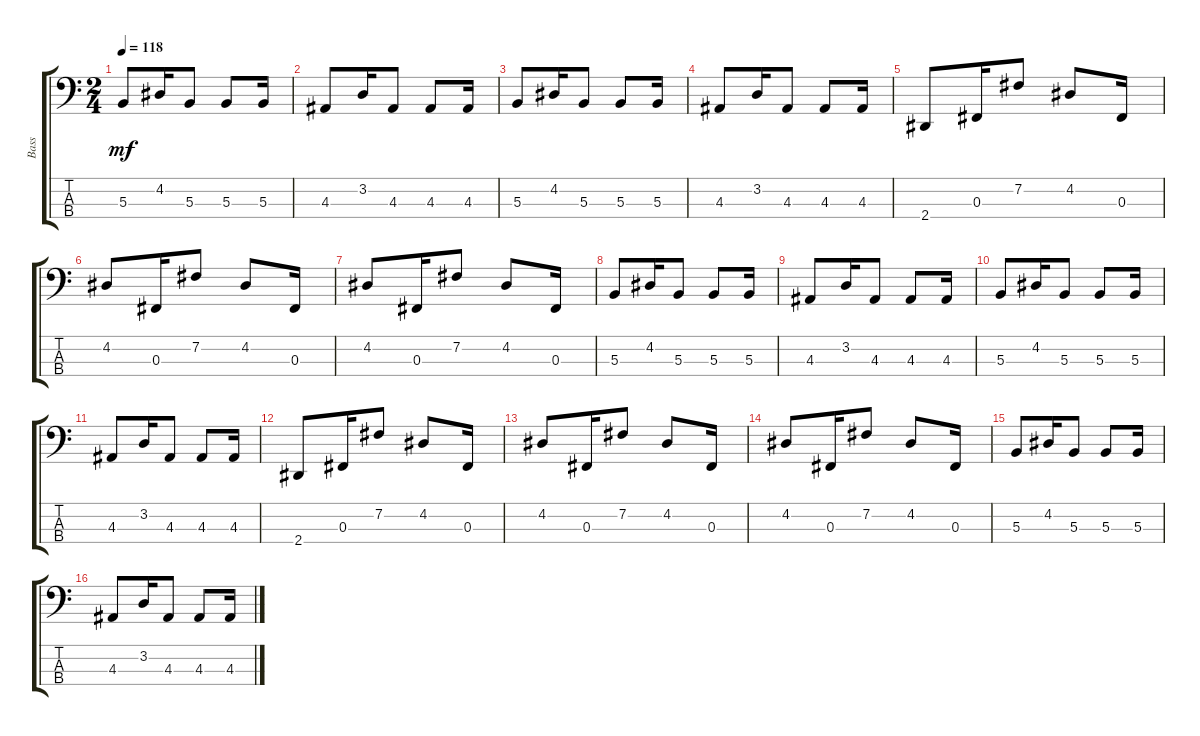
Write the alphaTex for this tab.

\track ("Bass" "Bass") {instrument electricbassfinger}
\staff {score tabs}
\tuning (E2 B1 Gb1 Db1) {hide}
\ts (2 4)
\tempo 118
\clef f4
\ks c
5.3.8{dy mf} 4.2.16 5.3.8 5.3.8 5.3.16 |
4.3.8 3.2.16 4.3.8 4.3.8 4.3.16 |
5.3.8 4.2.16 5.3.8 5.3.8 5.3.16 |
4.3.8 3.2.16 4.3.8 4.3.8 4.3.16 |
2.4.8 0.3.16 7.2.8 4.2.8 0.3.16 |
4.2.8 0.3.16 7.2.8 4.2.8 0.3.16 |
4.2.8 0.3.16 7.2.8 4.2.8 0.3.16 |
5.3.8 4.2.16 5.3.8 5.3.8 5.3.16 |
4.3.8 3.2.16 4.3.8 4.3.8 4.3.16 |
5.3.8 4.2.16 5.3.8 5.3.8 5.3.16 |
4.3.8 3.2.16 4.3.8 4.3.8 4.3.16 |
2.4.8 0.3.16 7.2.8 4.2.8 0.3.16 |
4.2.8 0.3.16 7.2.8 4.2.8 0.3.16 |
4.2.8 0.3.16 7.2.8 4.2.8 0.3.16 |
5.3.8 4.2.16 5.3.8 5.3.8 5.3.16 |
4.3.8 3.2.16 4.3.8 4.3.8 4.3.16
